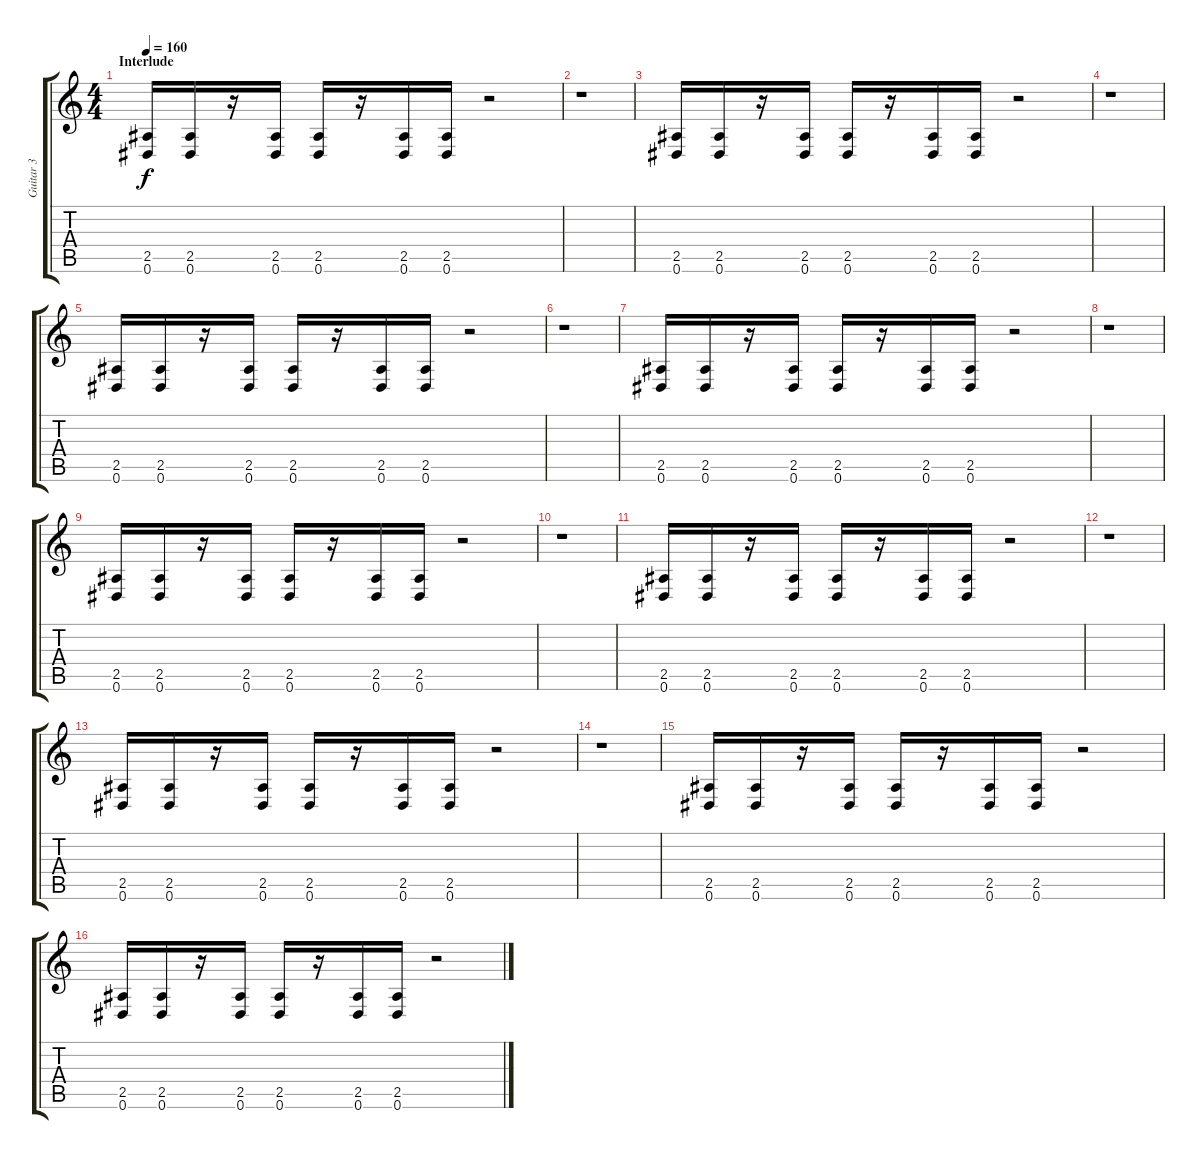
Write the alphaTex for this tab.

\track ("Guitar 3" "Guitar 3") {instrument distortionguitar}
\staff {score tabs}
\tuning (Eb4 Bb3 Gb3 Db3 Ab2 Eb2) {hide}
\ts (4 4)
\section ("" "Interlude")
\tempo 160
\clef g2
\ks c
(2.5 0.6).16{dy f} (2.5 0.6).16 r.16 (2.5 0.6).16 (2.5 0.6).16 r.16 (2.5 0.6).16 (2.5 0.6).16 r.2 |
r.1 |
(2.5 0.6).16 (2.5 0.6).16 r.16 (2.5 0.6).16 (2.5 0.6).16 r.16 (2.5 0.6).16 (2.5 0.6).16 r.2 |
r.1 |
(2.5 0.6).16 (2.5 0.6).16 r.16 (2.5 0.6).16 (2.5 0.6).16 r.16 (2.5 0.6).16 (2.5 0.6).16 r.2 |
r.1 |
(2.5 0.6).16 (2.5 0.6).16 r.16 (2.5 0.6).16 (2.5 0.6).16 r.16 (2.5 0.6).16 (2.5 0.6).16 r.2 |
r.1 |
(2.5 0.6).16 (2.5 0.6).16 r.16 (2.5 0.6).16 (2.5 0.6).16 r.16 (2.5 0.6).16 (2.5 0.6).16 r.2 |
r.1 |
(2.5 0.6).16 (2.5 0.6).16 r.16 (2.5 0.6).16 (2.5 0.6).16 r.16 (2.5 0.6).16 (2.5 0.6).16 r.2 |
r.1 |
(2.5 0.6).16 (2.5 0.6).16 r.16 (2.5 0.6).16 (2.5 0.6).16 r.16 (2.5 0.6).16 (2.5 0.6).16 r.2 |
r.1 |
(2.5 0.6).16 (2.5 0.6).16 r.16 (2.5 0.6).16 (2.5 0.6).16 r.16 (2.5 0.6).16 (2.5 0.6).16 r.2 |
(2.5 0.6).16 (2.5 0.6).16 r.16 (2.5 0.6).16 (2.5 0.6).16 r.16 (2.5 0.6).16 (2.5 0.6).16 r.2
